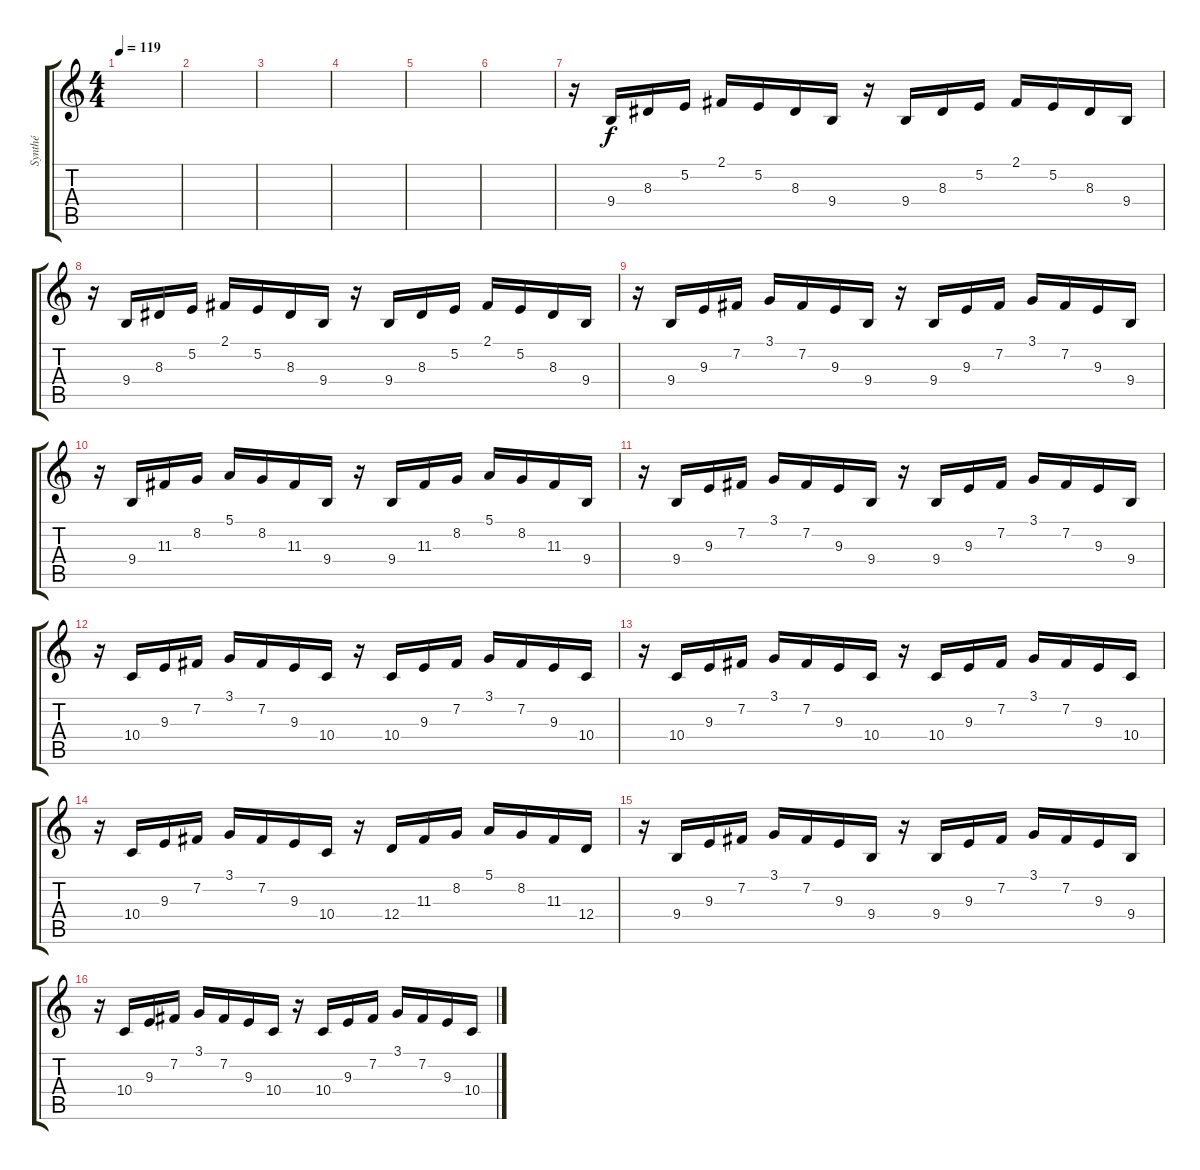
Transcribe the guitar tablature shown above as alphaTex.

\track ("Synthé" "Synthé") {instrument tremolostrings}
\staff {score tabs}
\tuning (E4 B3 G3 D3 A2 E2) {hide}
\ts (4 4)
\tempo 119
\clef g2
\ks c
|
|
|
|
|
|
r.16 9.4.16 8.3.16 5.2.16 2.1.16 5.2.16 8.3.16 9.4.16 r.16 9.4.16 8.3.16 5.2.16 2.1.16 5.2.16 8.3.16 9.4.16 |
r.16 9.4.16 8.3.16 5.2.16 2.1.16 5.2.16 8.3.16 9.4.16 r.16 9.4.16 8.3.16 5.2.16 2.1.16 5.2.16 8.3.16 9.4.16 |
r.16 9.4.16 9.3.16 7.2.16 3.1.16 7.2.16 9.3.16 9.4.16 r.16 9.4.16 9.3.16 7.2.16 3.1.16 7.2.16 9.3.16 9.4.16 |
r.16 9.4.16 11.3.16 8.2.16 5.1.16 8.2.16 11.3.16 9.4.16 r.16 9.4.16 11.3.16 8.2.16 5.1.16 8.2.16 11.3.16 9.4.16 |
r.16 9.4.16 9.3.16 7.2.16 3.1.16 7.2.16 9.3.16 9.4.16 r.16 9.4.16 9.3.16 7.2.16 3.1.16 7.2.16 9.3.16 9.4.16 |
r.16 10.4.16 9.3.16 7.2.16 3.1.16 7.2.16 9.3.16 10.4.16 r.16 10.4.16 9.3.16 7.2.16 3.1.16 7.2.16 9.3.16 10.4.16 |
r.16 10.4.16 9.3.16 7.2.16 3.1.16 7.2.16 9.3.16 10.4.16 r.16 10.4.16 9.3.16 7.2.16 3.1.16 7.2.16 9.3.16 10.4.16 |
r.16 10.4.16 9.3.16 7.2.16 3.1.16 7.2.16 9.3.16 10.4.16 r.16 12.4.16 11.3.16 8.2.16 5.1.16 8.2.16 11.3.16 12.4.16 |
r.16 9.4.16 9.3.16 7.2.16 3.1.16 7.2.16 9.3.16 9.4.16 r.16 9.4.16 9.3.16 7.2.16 3.1.16 7.2.16 9.3.16 9.4.16 |
r.16 10.4.16 9.3.16 7.2.16 3.1.16 7.2.16 9.3.16 10.4.16 r.16 10.4.16 9.3.16 7.2.16 3.1.16 7.2.16 9.3.16 10.4.16
